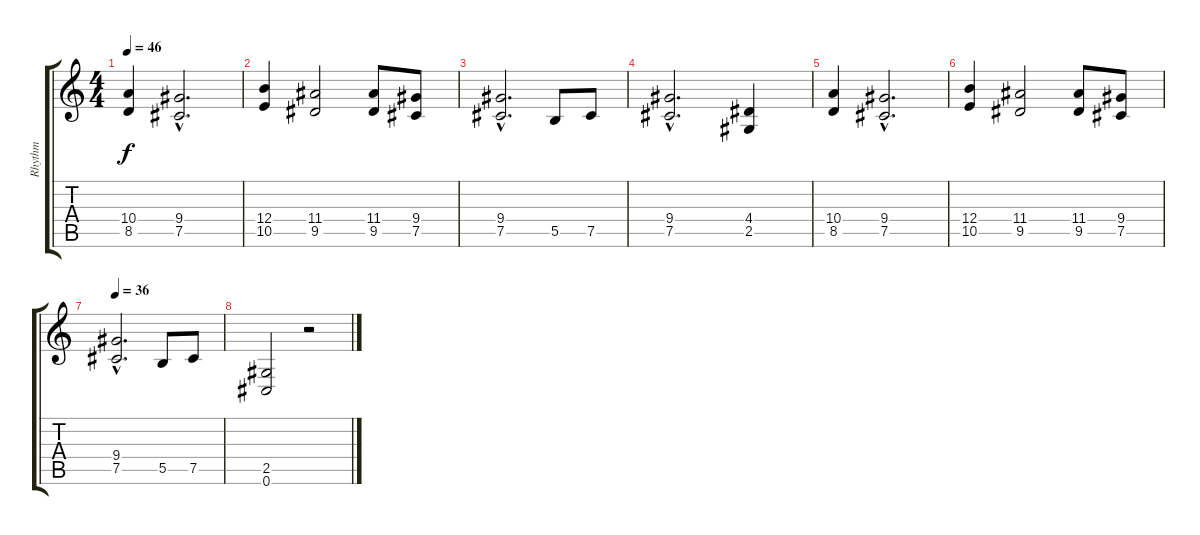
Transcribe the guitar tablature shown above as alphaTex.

\track ("Rhythm" "Rhythm") {instrument distortionguitar}
\staff {score tabs}
\tuning (Db4 Ab3 E3 B2 Gb2 Db2) {hide}
\ts (4 4)
\tempo 46
\clef g2
\ks c
(10.4 8.5).4{dy f} (9.4{hac} 7.5{hac}).2{d} |
(12.4 10.5).4 (11.4 9.5).2 (11.4 9.5).8 (9.4 7.5).8 |
(9.4{hac} 7.5{hac}).2{d} 5.5.8 7.5.8 |
(9.4{hac} 7.5{hac}).2{d} (4.4 2.5).4 |
(10.4 8.5).4 (9.4{hac} 7.5{hac}).2{d} |
(12.4 10.5).4 (11.4 9.5).2 (11.4 9.5).8 (9.4 7.5).8 |
\tempo 36
(9.4{hac} 7.5{hac}).2{d} 5.5.8 7.5.8 |
(2.5 0.6).2 r.2
